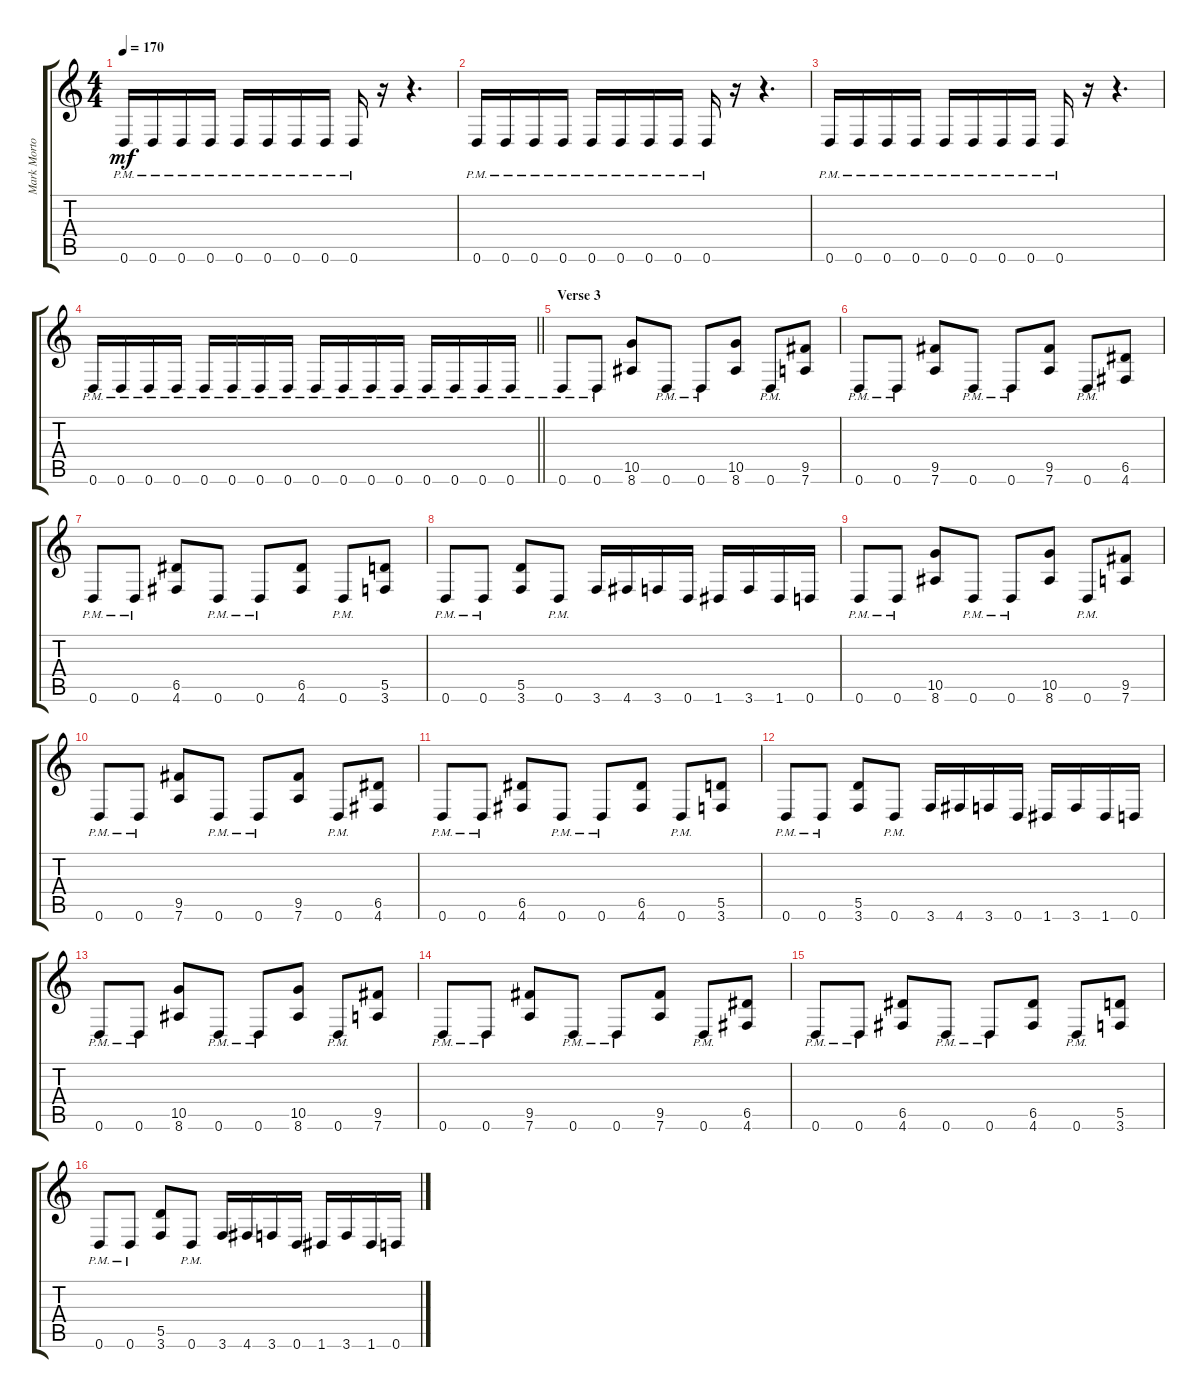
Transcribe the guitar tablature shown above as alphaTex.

\track ("Mark Morton" "Mark Morto") {instrument distortionguitar}
\staff {score tabs}
\tuning (E4 B3 G3 D3 A2 D2) {hide}
\ts (4 4)
\tempo 170
\clef g2
\ks c
0.6{pm}.16{dy mf} 0.6{pm}.16 0.6{pm}.16 0.6{pm}.16 0.6{pm}.16 0.6{pm}.16 0.6{pm}.16 0.6{pm}.16 0.6{pm}.16 r.16 r.4{d} |
0.6{pm}.16 0.6{pm}.16 0.6{pm}.16 0.6{pm}.16 0.6{pm}.16 0.6{pm}.16 0.6{pm}.16 0.6{pm}.16 0.6{pm}.16 r.16 r.4{d} |
0.6{pm}.16 0.6{pm}.16 0.6{pm}.16 0.6{pm}.16 0.6{pm}.16 0.6{pm}.16 0.6{pm}.16 0.6{pm}.16 0.6{pm}.16 r.16 r.4{d} |
\barLineRight lightlight
0.6{pm}.16 0.6{pm}.16 0.6{pm}.16 0.6{pm}.16 0.6{pm}.16 0.6{pm}.16 0.6{pm}.16 0.6{pm}.16 0.6{pm}.16 0.6{pm}.16 0.6{pm}.16 0.6{pm}.16 0.6{pm}.16 0.6{pm}.16 0.6{pm}.16 0.6{pm}.16 |
\section ("" "Verse 3")
0.6{pm}.8 0.6{pm}.8 (10.5 8.6).8 0.6{pm}.8 0.6{pm}.8 (10.5 8.6).8 0.6{pm}.8 (9.5 7.6).8 |
0.6{pm}.8 0.6{pm}.8 (9.5 7.6).8 0.6{pm}.8 0.6{pm}.8 (9.5 7.6).8 0.6{pm}.8 (6.5 4.6).8 |
0.6{pm}.8 0.6{pm}.8 (6.5 4.6).8 0.6{pm}.8 0.6{pm}.8 (6.5 4.6).8 0.6{pm}.8 (5.5 3.6).8 |
0.6{pm}.8 0.6{pm}.8 (5.5 3.6).8 0.6{pm}.8 3.6.16 4.6.16 3.6.16 0.6.16 1.6.16 3.6.16 1.6.16 0.6.16 |
0.6{pm}.8 0.6{pm}.8 (10.5 8.6).8 0.6{pm}.8 0.6{pm}.8 (10.5 8.6).8 0.6{pm}.8 (9.5 7.6).8 |
0.6{pm}.8 0.6{pm}.8 (9.5 7.6).8 0.6{pm}.8 0.6{pm}.8 (9.5 7.6).8 0.6{pm}.8 (6.5 4.6).8 |
0.6{pm}.8 0.6{pm}.8 (6.5 4.6).8 0.6{pm}.8 0.6{pm}.8 (6.5 4.6).8 0.6{pm}.8 (5.5 3.6).8 |
0.6{pm}.8 0.6{pm}.8 (5.5 3.6).8 0.6{pm}.8 3.6.16 4.6.16 3.6.16 0.6.16 1.6.16 3.6.16 1.6.16 0.6.16 |
0.6{pm}.8 0.6{pm}.8 (10.5 8.6).8 0.6{pm}.8 0.6{pm}.8 (10.5 8.6).8 0.6{pm}.8 (9.5 7.6).8 |
0.6{pm}.8 0.6{pm}.8 (9.5 7.6).8 0.6{pm}.8 0.6{pm}.8 (9.5 7.6).8 0.6{pm}.8 (6.5 4.6).8 |
0.6{pm}.8 0.6{pm}.8 (6.5 4.6).8 0.6{pm}.8 0.6{pm}.8 (6.5 4.6).8 0.6{pm}.8 (5.5 3.6).8 |
0.6{pm}.8 0.6{pm}.8 (5.5 3.6).8 0.6{pm}.8 3.6.16 4.6.16 3.6.16 0.6.16 1.6.16 3.6.16 1.6.16 0.6.16
